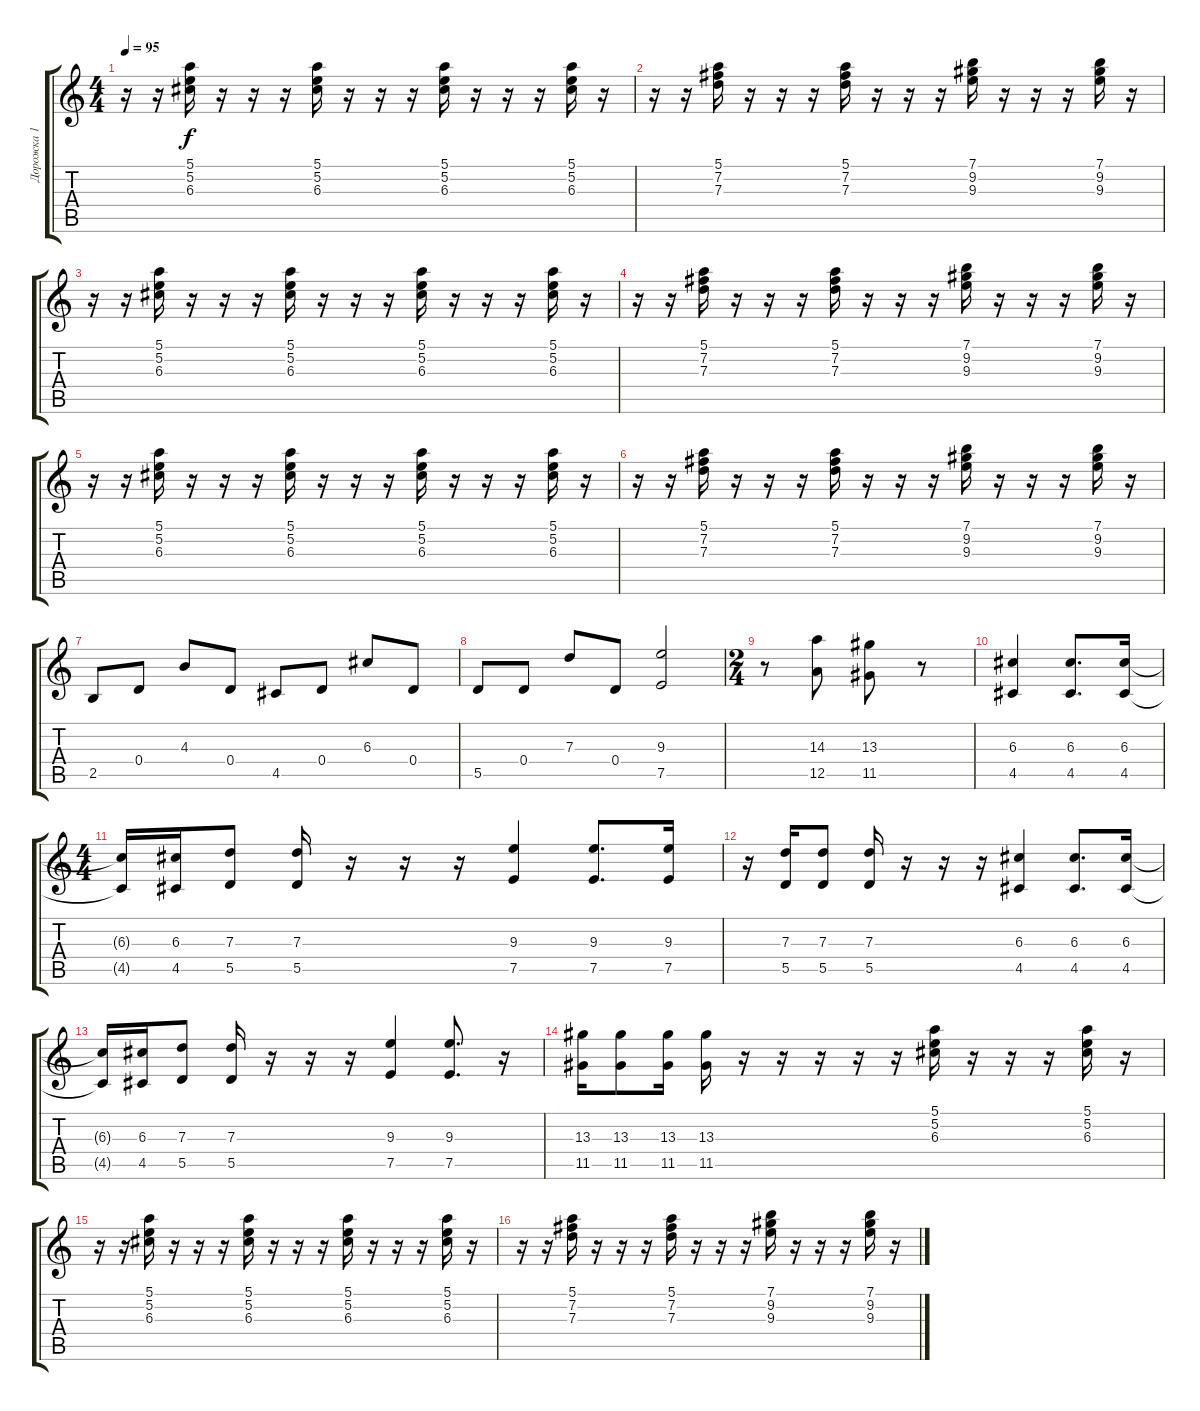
\track ("Дорожка 1" "Дорожка 1") {instrument acousticguitarsteel}
\staff {score tabs}
\tuning (E4 B3 G3 D3 A2 E2) {hide}
\ts (4 4)
\tempo 95
\clef g2
\ks c
r.16{dy f} r.16 (5.1 5.2 6.3).16 r.16 r.16 r.16 (5.1 5.2 6.3).16 r.16 r.16 r.16 (5.1 5.2 6.3).16 r.16 r.16 r.16 (5.1 5.2 6.3).16 r.16 |
r.16 r.16 (5.1 7.2 7.3).16 r.16 r.16 r.16 (5.1 7.2 7.3).16 r.16 r.16 r.16 (7.1 9.2 9.3).16 r.16 r.16 r.16 (7.1 9.2 9.3).16 r.16 |
r.16 r.16 (5.1 5.2 6.3).16 r.16 r.16 r.16 (5.1 5.2 6.3).16 r.16 r.16 r.16 (5.1 5.2 6.3).16 r.16 r.16 r.16 (5.1 5.2 6.3).16 r.16 |
r.16 r.16 (5.1 7.2 7.3).16 r.16 r.16 r.16 (5.1 7.2 7.3).16 r.16 r.16 r.16 (7.1 9.2 9.3).16 r.16 r.16 r.16 (7.1 9.2 9.3).16 r.16 |
r.16 r.16 (5.1 5.2 6.3).16 r.16 r.16 r.16 (5.1 5.2 6.3).16 r.16 r.16 r.16 (5.1 5.2 6.3).16 r.16 r.16 r.16 (5.1 5.2 6.3).16 r.16 |
r.16 r.16 (5.1 7.2 7.3).16 r.16 r.16 r.16 (5.1 7.2 7.3).16 r.16 r.16 r.16 (7.1 9.2 9.3).16 r.16 r.16 r.16 (7.1 9.2 9.3).16 r.16 |
2.5.8 0.4.8 4.3.8 0.4.8 4.5.8 0.4.8 6.3.8 0.4.8 |
5.5.8 0.4.8 7.3.8 0.4.8 (9.3 7.5).2 |
\ts (2 4)
r.8 (14.3 12.5).8 (13.3 11.5).8 r.8 |
(6.3 4.5).4 (6.3 4.5).8{d} (6.3 4.5).16 |
\ts (4 4)
(6.3{t} 4.5{t}).16 (6.3 4.5).16 (7.3 5.5).8 (7.3 5.5).16 r.16 r.16 r.16 (9.3 7.5).4 (9.3 7.5).8{d} (9.3 7.5).16 |
r.16 (7.3 5.5).16 (7.3 5.5).8 (7.3 5.5).16 r.16 r.16 r.16 (6.3 4.5).4 (6.3 4.5).8{d} (6.3 4.5).16 |
(6.3{t} 4.5{t}).16 (6.3 4.5).16 (7.3 5.5).8 (7.3 5.5).16 r.16 r.16 r.16 (9.3 7.5).4 (9.3 7.5).8{d} r.16 |
(13.3 11.5).16 (13.3 11.5).8 (13.3 11.5).16 (13.3 11.5).16 r.16 r.16 r.16 r.16 r.16 (5.1 5.2 6.3).16 r.16 r.16 r.16 (5.1 5.2 6.3).16 r.16 |
r.16 r.16 (5.1 5.2 6.3).16 r.16 r.16 r.16 (5.1 5.2 6.3).16 r.16 r.16 r.16 (5.1 5.2 6.3).16 r.16 r.16 r.16 (5.1 5.2 6.3).16 r.16 |
r.16 r.16 (5.1 7.2 7.3).16 r.16 r.16 r.16 (5.1 7.2 7.3).16 r.16 r.16 r.16 (7.1 9.2 9.3).16 r.16 r.16 r.16 (7.1 9.2 9.3).16 r.16
